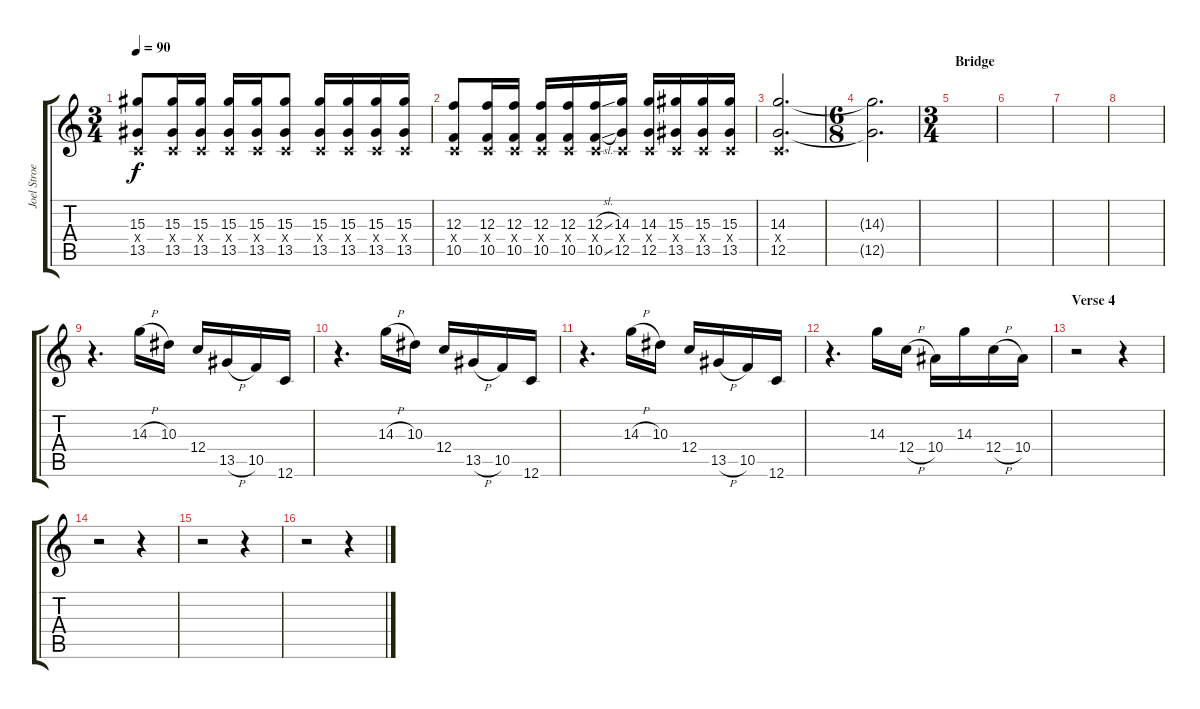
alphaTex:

\track ("Joel Stroetzel" "Joel Stroe") {instrument overdrivenguitar}
\staff {score tabs}
\tuning (D4 A3 F3 C3 G2 C2) {hide}
\ts (3 4)
\tempo 90
\clef g2
\ks c
(15.3 0.4{x} 13.5).8{dy f} (15.3 0.4{x} 13.5).16 (15.3 0.4{x} 13.5).16 (15.3 0.4{x} 13.5).16 (15.3 0.4{x} 13.5).16 (15.3 0.4{x} 13.5).8 (15.3 0.4{x} 13.5).16 (15.3 0.4{x} 13.5).16 (15.3 0.4{x} 13.5).16 (15.3 0.4{x} 13.5).16 |
(12.3 0.4{x} 10.5).8 (12.3 0.4{x} 10.5).16 (12.3 0.4{x} 10.5).16 (12.3 0.4{x} 10.5).16 (12.3 0.4{x} 10.5).16 (12.3{sl} 0.4{x} 10.5{sl}).16 (14.3 0.4{x} 12.5).16 (14.3 0.4{x} 12.5).16 (15.3 0.4{x} 13.5).16 (15.3 0.4{x} 13.5).16 (15.3 0.4{x} 13.5).16 |
(14.3 0.4{x} 12.5).2{d} |
\ts (6 8)
(14.3{t} 12.5{t}).2{d} |
\ts (3 4)
\section ("" "Bridge")
|
|
|
|
r.4{d instrument overdrivenguitar} 14.3{h}.16 10.3.16 12.4.16 13.5{h}.16 10.5.16 12.6.16 |
r.4{d} 14.3{h}.16 10.3.16 12.4.16 13.5{h}.16 10.5.16 12.6.16 |
r.4{d} 14.3{h}.16 10.3.16 12.4.16 13.5{h}.16 10.5.16 12.6.16 |
r.4{d} 14.3.16 12.4{h}.16 10.4.16 14.3.16 12.4{h}.16 10.4.16 |
\section ("" "Verse 4")
r.2 r.4 |
r.2 r.4 |
r.2 r.4 |
r.2 r.4
